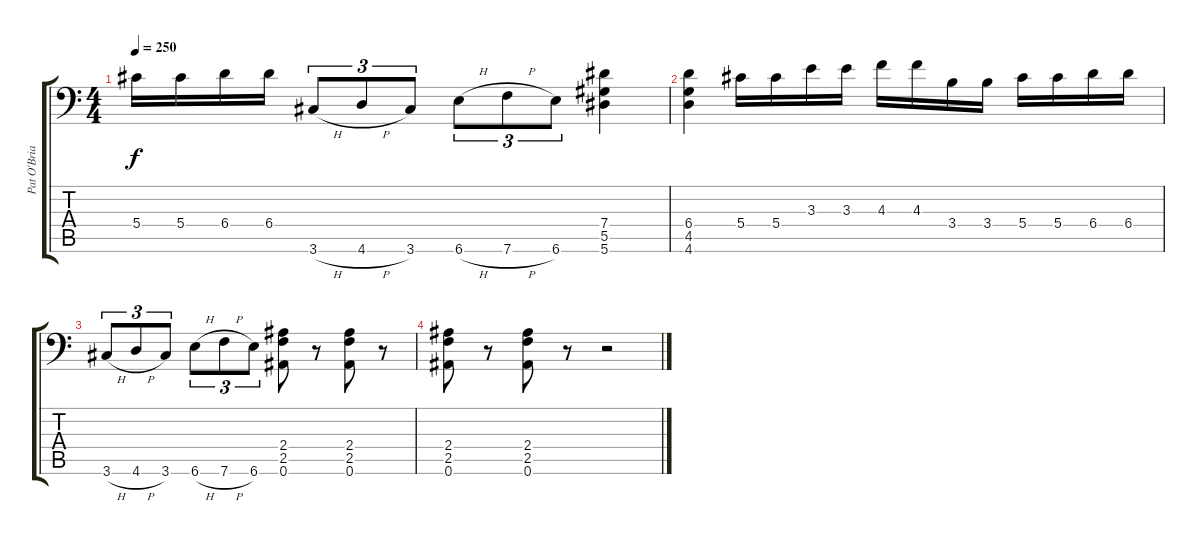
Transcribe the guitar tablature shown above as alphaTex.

\track ("Pat O'Brian" "Pat O'Bria") {instrument distortionguitar}
\staff {score tabs}
\tuning (Bb3 F3 Db3 Ab2 Eb2 Bb1) {hide}
\ts (4 4)
\tempo 250
\clef f4
\ks c
5.4.16{dy f} 5.4.16 6.4.16 6.4.16 3.6{h}.8{tu (3 2)} 4.6{h}.8{tu (3 2)} 3.6.8{tu (3 2)} 6.6{h}.8{tu (3 2)} 7.6{h}.8{tu (3 2)} 6.6.8{tu (3 2)} (7.4 5.5 5.6).4 |
(6.4 4.5 4.6).4 5.4.16 5.4.16 3.3.16 3.3.16 4.3.16 4.3.16 3.4.16 3.4.16 5.4.16 5.4.16 6.4.16 6.4.16 |
3.6{h}.8{tu (3 2)} 4.6{h}.8{tu (3 2)} 3.6.8{tu (3 2)} 6.6{h}.8{tu (3 2)} 7.6{h}.8{tu (3 2)} 6.6.8{tu (3 2)} (2.4 2.5 0.6).8 r.8 (2.4 2.5 0.6).8 r.8 |
(2.4 2.5 0.6).8 r.8 (2.4 2.5 0.6).8 r.8 r.2
